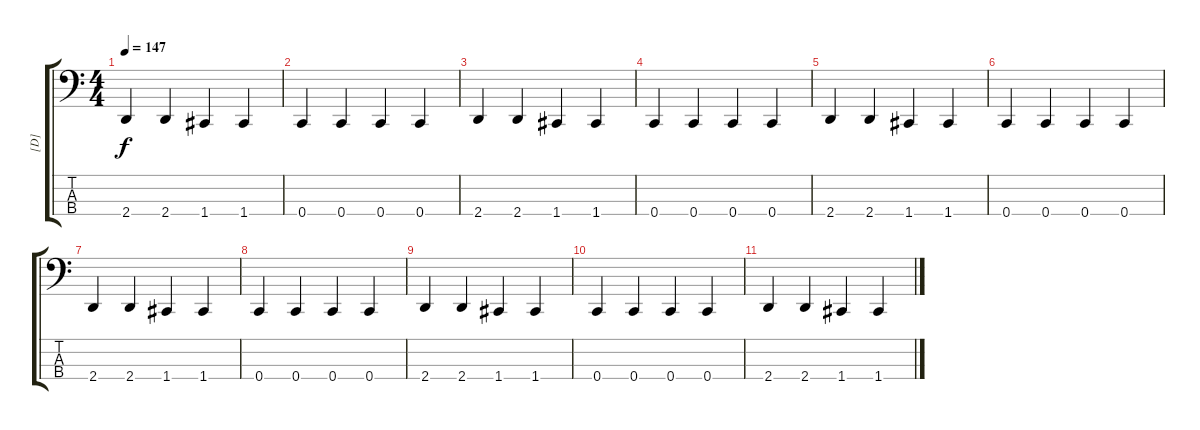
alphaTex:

\track ("[D]" "[D]") {instrument electricbassfinger}
\staff {score tabs}
\tuning (F2 C2 G1 C1) {hide}
\ts (4 4)
\tempo 147
\clef f4
\ks c
2.4.4{dy f} 2.4.4 1.4.4 1.4.4 |
0.4.4 0.4.4 0.4.4 0.4.4 |
2.4.4 2.4.4 1.4.4 1.4.4 |
0.4.4{volume 8} 0.4.4 0.4.4 0.4.4 |
2.4.4 2.4.4 1.4.4 1.4.4 |
0.4.4 0.4.4 0.4.4 0.4.4 |
2.4.4 2.4.4 1.4.4 1.4.4 |
0.4.4{volume 0} 0.4.4 0.4.4 0.4.4 |
2.4.4 2.4.4 1.4.4 1.4.4 |
0.4.4 0.4.4 0.4.4 0.4.4 |
2.4.4 2.4.4 1.4.4 1.4.4
